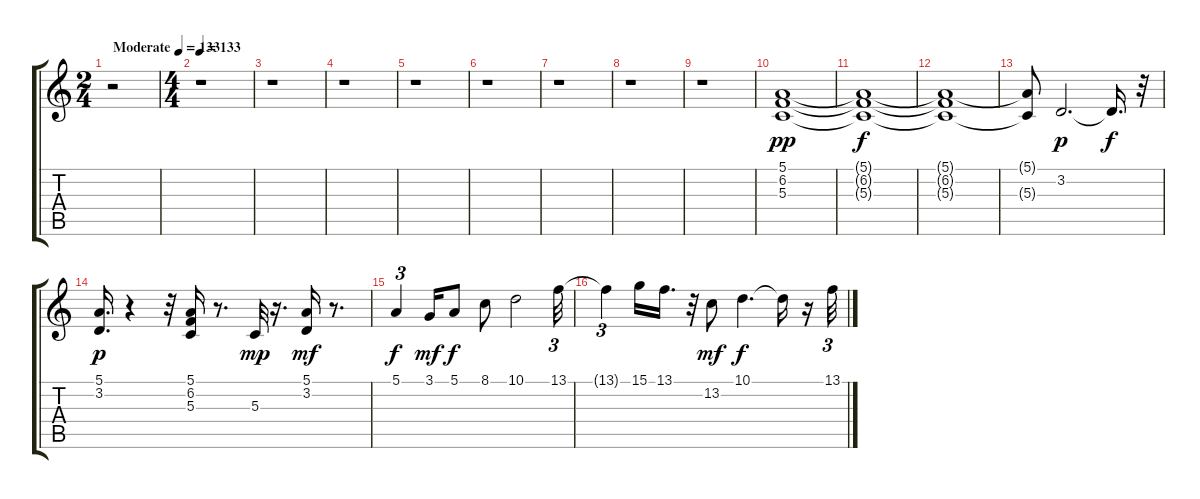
\track "" {instrument synthstrings2}
\staff {score tabs}
\tuning (E4 B3 G3 D3 A2 E2) {hide}
\ts (2 4)
\tempo (133 "Moderate")
\clef g2
\ks c
r.2{dy pp instrument synthstrings2} |
\ts (4 4)
\tempo 133
r.1 |
r.1 |
r.1 |
r.1 |
r.1 |
r.1 |
r.1 |
r.1 |
(5.1 6.2 5.3).1 |
(5.1{t} 6.2{t} 5.3{t}).1{dy f} |
(5.1{t} 6.2{t} 5.3{t}).1 |
(5.1{t} 5.3{t}).8 3.2.2{d dy p} 3.2{t}.16{d dy f} r.32 |
(5.1 3.2).16{d dy p} r.4 r.32 (5.1 6.2 5.3).16 r.8{d} 5.3.32{dy mp} r.16{d} (5.1 3.2).16{dy mf} r.8{d} |
5.1.4{tu (3 2) dy f} 3.1.16{dy mf} 5.1.8{dy f} 8.1.8 10.1.2 13.1.32{tu (3 2)} |
13.1{t}.4{tu (3 2)} 15.1.16 13.1.16{d} r.32 13.2.8{dy mf} 10.1.4{d dy f} 10.1{t}.16 r.16 13.1.32{tu (3 2)}
